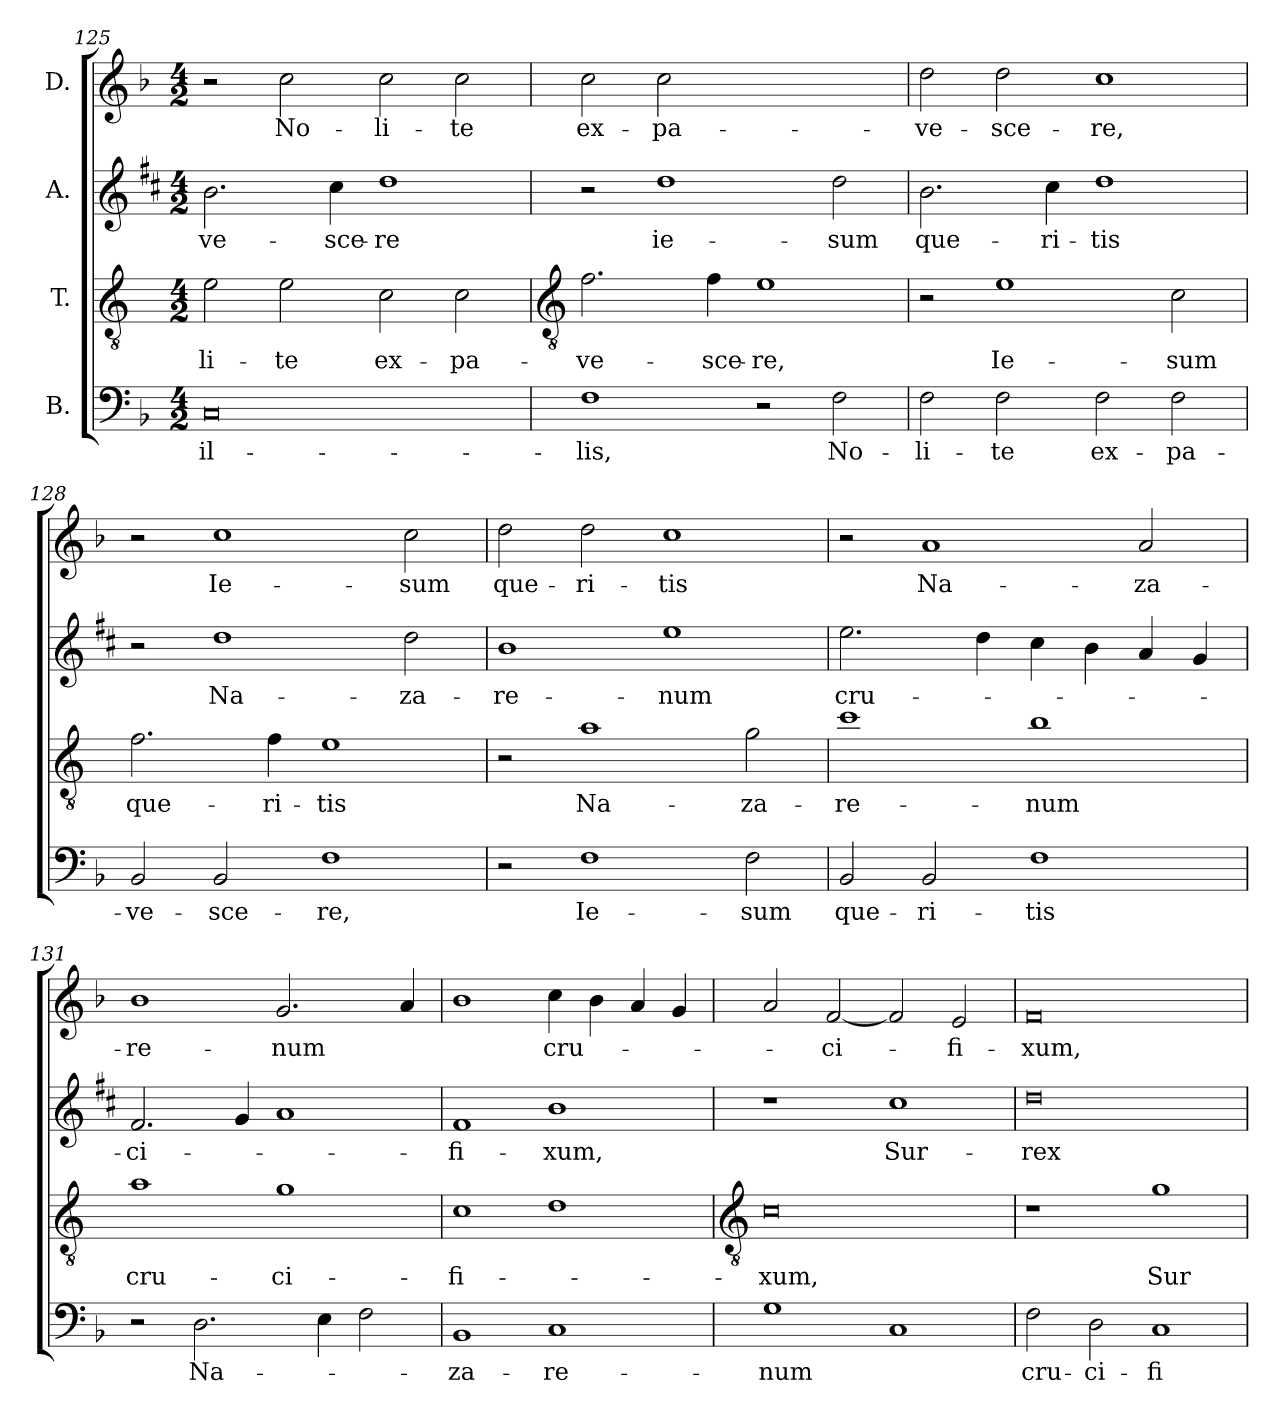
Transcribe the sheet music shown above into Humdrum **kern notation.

**kern	**text	**kern	**text	**kern	**text	**kern	**text
*part4	*part4	*part3	*part3	*part2	*part2	*part1	*part1
*staff4	*staff4	*staff3	*staff3	*staff2	*staff2	*staff1	*staff1
*I"B.	*	*I"T.	*	*I"A.	*	*I"D.	*
!!LO:LB:g=z
*clefF4	*	*clefGv2	*	*clefG2	*	*clefG2	*
*	*	*ITrd4c7	*	*ITrd5c9	*	*	*
*k[b-]	*	*k[b-]	*	*k[b-]	*	*k[b-]	*
*F:	*	*F:	*	*F:	*	*F:	*
*M4/2	*	*M4/2	*	*M4/2	*	*M4/2	*
=125A	=125A	=125A	=125A	=125A	=125A	=125A	=125A
!	!LO:LY:b	!	!LO:LY:b	!	!LO:LY:b	!	!
0C	il-	2A	-li-	2.d	-ve-	2r	.
!	!	!	!LO:LY:b	!	!	!	!LO:LY:b
.	.	2A	-te	.	.	2cc	No-
!	!	!	!	!	!LO:LY:b	!	!
.	.	.	.	4e	-sce-	.	.
!	!	!	!LO:LY:b	!	!LO:LY:b	!	!LO:LY:b
.	.	2F	ex-	1f	-re	2cc	-li-
!	!	!	!LO:LY:b	!	!	!	!LO:LY:b
.	.	2F	-pa-	.	.	2cc	-te
!!LO:LB:g=z
=126A	=126A	=126A	=126A	=126A	=126A	=126A	=126A
*	*	*clefGv2	*	*	*	*	*
!	!LO:LY:b	!	!LO:LY:b	!	!	!	!LO:LY:b
1F	-lis,	2.B-	-ve-	2r	.	2cc	ex-
!	!	!	!	!	!LO:LY:b	!	!LO:LY:b
.	.	.	.	1f	ie-	2cc	-pa-
!	!	!	!LO:LY:b	!	!	!	!
.	.	4B-	-sce-	.	.	.	.
!	!	!	!LO:LY:b	!	!	!	!
2r	.	1A	-re,	.	.	1ryy	.
!	!LO:LY:b	!	!	!	!LO:LY:b	!	!
2F	No-	.	.	2f	-sum	.	.
!!LO:LB:g=z
=127	=127	=127	=127	=127	=127	=127	=127
!	!LO:LY:b	!	!	!	!LO:LY:b	!	!LO:LY:b
2F	-li-	2r	.	2.d	que-	2dd	-ve-
!	!LO:LY:b	!	!LO:LY:b	!	!	!	!LO:LY:b
2F	-te	1A	Ie-	.	.	2dd	-sce-
!	!	!	!	!	!LO:LY:b	!	!
.	.	.	.	4e	-ri-	.	.
!	!LO:LY:b	!	!	!	!LO:LY:b	!	!LO:LY:b
2F	ex-	.	.	1f	-tis	1cc	-re,
!	!LO:LY:b	!	!LO:LY:b	!	!	!	!
2F	-pa-	2F	-sum	.	.	.	.
!!LO:LB:g=z
=128	=128	=128	=128	=128	=128	=128	=128
!	!LO:LY:b	!	!LO:LY:b	!	!	!	!
2BB-	-ve-	2.B-	que-	2r	.	2r	.
!	!LO:LY:b	!	!	!	!LO:LY:b	!	!LO:LY:b
2BB-	-sce-	.	.	1f	Na-	1cc	Ie-
!	!	!	!LO:LY:b	!	!	!	!
.	.	4B-	-ri-	.	.	.	.
!	!LO:LY:b	!	!LO:LY:b	!	!	!	!
1F	-re,	1A	-tis	.	.	.	.
!	!	!	!	!	!LO:LY:b	!	!LO:LY:b
.	.	.	.	2f	-za-	2cc	-sum
=129	=129	=129	=129	=129	=129	=129	=129
!	!	!	!	!	!LO:LY:b	!	!LO:LY:b
2r	.	2r	.	1d	-re-	2dd	que-
!	!LO:LY:b	!	!LO:LY:b	!	!	!	!LO:LY:b
1F	Ie-	1d	Na-	.	.	2dd	-ri-
!	!	!	!	!	!LO:LY:b	!	!LO:LY:b
.	.	.	.	1g	-num	1cc	-tis
!	!LO:LY:b	!	!LO:LY:b	!	!	!	!
2F	-sum	2c	-za-	.	.	.	.
=130	=130	=130	=130	=130	=130	=130	=130
!	!LO:LY:b	!	!LO:LY:b	!	!LO:LY:b	!	!
2BB-	que-	1f	-re-	2.g	cru-	2r	.
!	!LO:LY:b	!	!	!	!	!	!LO:LY:b
2BB-	-ri-	.	.	.	.	1a	Na-
.	.	.	.	4f	.	.	.
!	!LO:LY:b	!	!LO:LY:b	!	!	!	!
1F	-tis	1e	-num	4e	.	.	.
.	.	.	.	4d	.	.	.
!	!	!	!	!	!	!	!LO:LY:b
.	.	.	.	4c	.	2a	-za-
.	.	.	.	4B-	.	.	.
=131	=131	=131	=131	=131	=131	=131	=131
!	!	!	!LO:LY:b	!	!LO:LY:b	!	!LO:LY:b
2r	.	1d	cru-	2.A	-ci-	1b-	-re-
!	!LO:LY:b	!	!	!	!	!	!
2.D	Na-	.	.	.	.	.	.
.	.	.	.	4B-	.	.	.
!	!	!	!LO:LY:b	!	!	!	!LO:LY:b
.	.	1c	-ci-	1c	.	2.g	-num
4E	.	.	.	.	.	.	.
2F	.	.	.	.	.	.	.
.	.	.	.	.	.	4a	.
!!LO:LB:g=z
=132	=132	=132	=132	=132	=132	=132	=132
!	!LO:LY:b	!	!LO:LY:b	!	!LO:LY:b	!	!
1BB-	-za-	1F	-fi-	1A	-fi-	1b-	.
!	!LO:LY:b	!	!	!	!LO:LY:b	!	!LO:LY:b
1C	-re-	1G	.	1d	-xum,	4cc	cru-
.	.	.	.	.	.	4b-	.
.	.	.	.	.	.	4a	.
.	.	.	.	.	.	4g	.
!!LO:LB:g=z
=133	=133	=133	=133	=133	=133	=133	=133
*	*	*clefGv2	*	*	*	*	*
!	!LO:LY:b	!	!LO:LY:b	!	!	!	!
1G	-num	0F	-xum,	1r	.	2a	.
!	!	!	!	!	!	!	!LO:LY:b
.	.	.	.	.	.	[2f	-ci-
!	!	!	!	!	!LO:LY:b	!	!
1C	.	.	.	1e	Sur-	2f]	.
!	!	!	!	!	!	!	!LO:LY:b
.	.	.	.	.	.	2e	-fi-
!!LO:LB:g=z
=134	=134	=134	=134	=134	=134	=134	=134
!	!LO:LY:b	!	!	!	!LO:LY:b	!	!LO:LY:b
2F	cru-	1r	.	0f	-rex-	0f	-xum,
!	!LO:LY:b	!	!	!	!	!	!
2D	-ci-	.	.	.	.	.	.
!	!LO:LY:b	!	!LO:LY:b	!	!	!	!
1C	-fi	1c	Sur-	.	.	.	.
=	=	=	=	=	=	=	=
*-	*-	*-	*-	*-	*-	*-	*-
